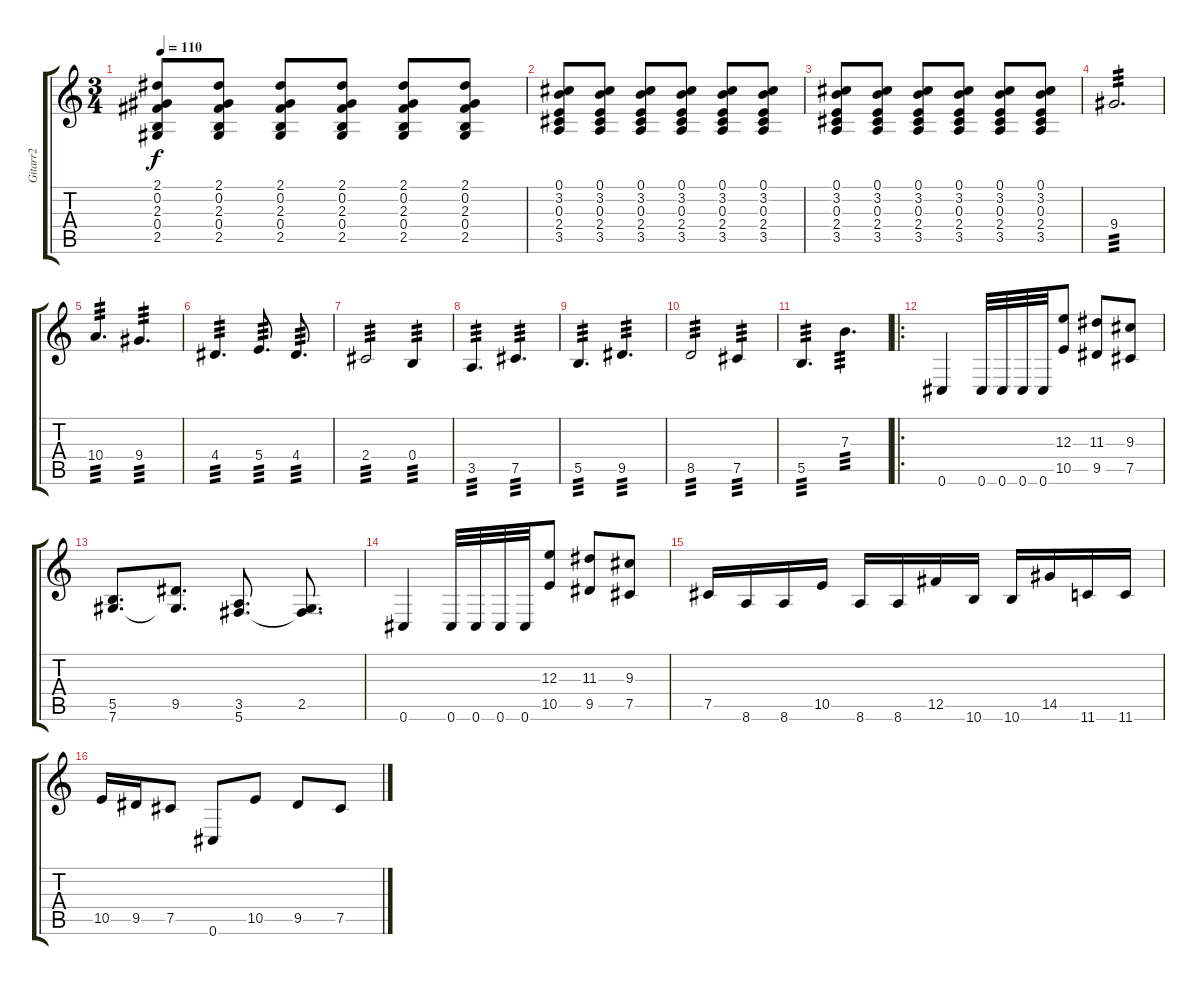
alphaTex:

\track ("Gitarr2" "Gitarr2") {instrument overdrivenguitar}
\staff {score tabs}
\tuning (Db4 Ab3 E3 B2 Gb2 Db2) {hide}
\ts (3 4)
\tempo 110
\clef g2
\ks c
(2.1 0.2 2.3 0.4 2.5).8{dy f} (2.1 0.2 2.3 0.4 2.5).8 (2.1 0.2 2.3 0.4 2.5).8 (2.1 0.2 2.3 0.4 2.5).8 (2.1 0.2 2.3 0.4 2.5).8 (2.1 0.2 2.3 0.4 2.5).8 |
(0.1 3.2 0.3 2.4 3.5).8 (0.1 3.2 0.3 2.4 3.5).8 (0.1 3.2 0.3 2.4 3.5).8 (0.1 3.2 0.3 2.4 3.5).8 (0.1 3.2 0.3 2.4 3.5).8 (0.1 3.2 0.3 2.4 3.5).8 |
(0.1 3.2 0.3 2.4 3.5).8 (0.1 3.2 0.3 2.4 3.5).8 (0.1 3.2 0.3 2.4 3.5).8 (0.1 3.2 0.3 2.4 3.5).8 (0.1 3.2 0.3 2.4 3.5).8 (0.1 3.2 0.3 2.4 3.5).8 |
9.4.2{d tp 3} |
10.4.4{d tp 3} 9.4.4{d tp 3} |
4.4.4{d tp 3} 5.4.8{d tp 3} 4.4.8{d tp 3} |
2.4.2{tp 3} 0.4.4{tp 3} |
3.5.4{d tp 3} 7.5.4{d tp 3} |
5.5.4{d tp 3} 9.5.4{d tp 3} |
8.5.2{tp 3} 7.5.4{tp 3} |
5.5.4{d tp 3} 7.3.4{d tp 3} |
\ro
0.6.4 0.6.32 0.6.32 0.6.32 0.6.32 (12.3 10.5).8 (11.3 9.5).8 (9.3 7.5).8 |
(5.5 7.6).8{d} (9.5 7.6{t}).8{d} (3.5 5.6).8{d} (2.5 5.6{t}).8{d} |
0.6.4 0.6.32 0.6.32 0.6.32 0.6.32 (12.3 10.5).8 (11.3 9.5).8 (9.3 7.5).8 |
7.5.16 8.6.16 8.6.16 10.5.16 8.6.16 8.6.16 12.5.16 10.6.16 10.6.16 14.5.16 11.6.16 11.6.16 |
10.5.16 9.5.16 7.5.8 0.6.8 10.5.8 9.5.8 7.5.8
